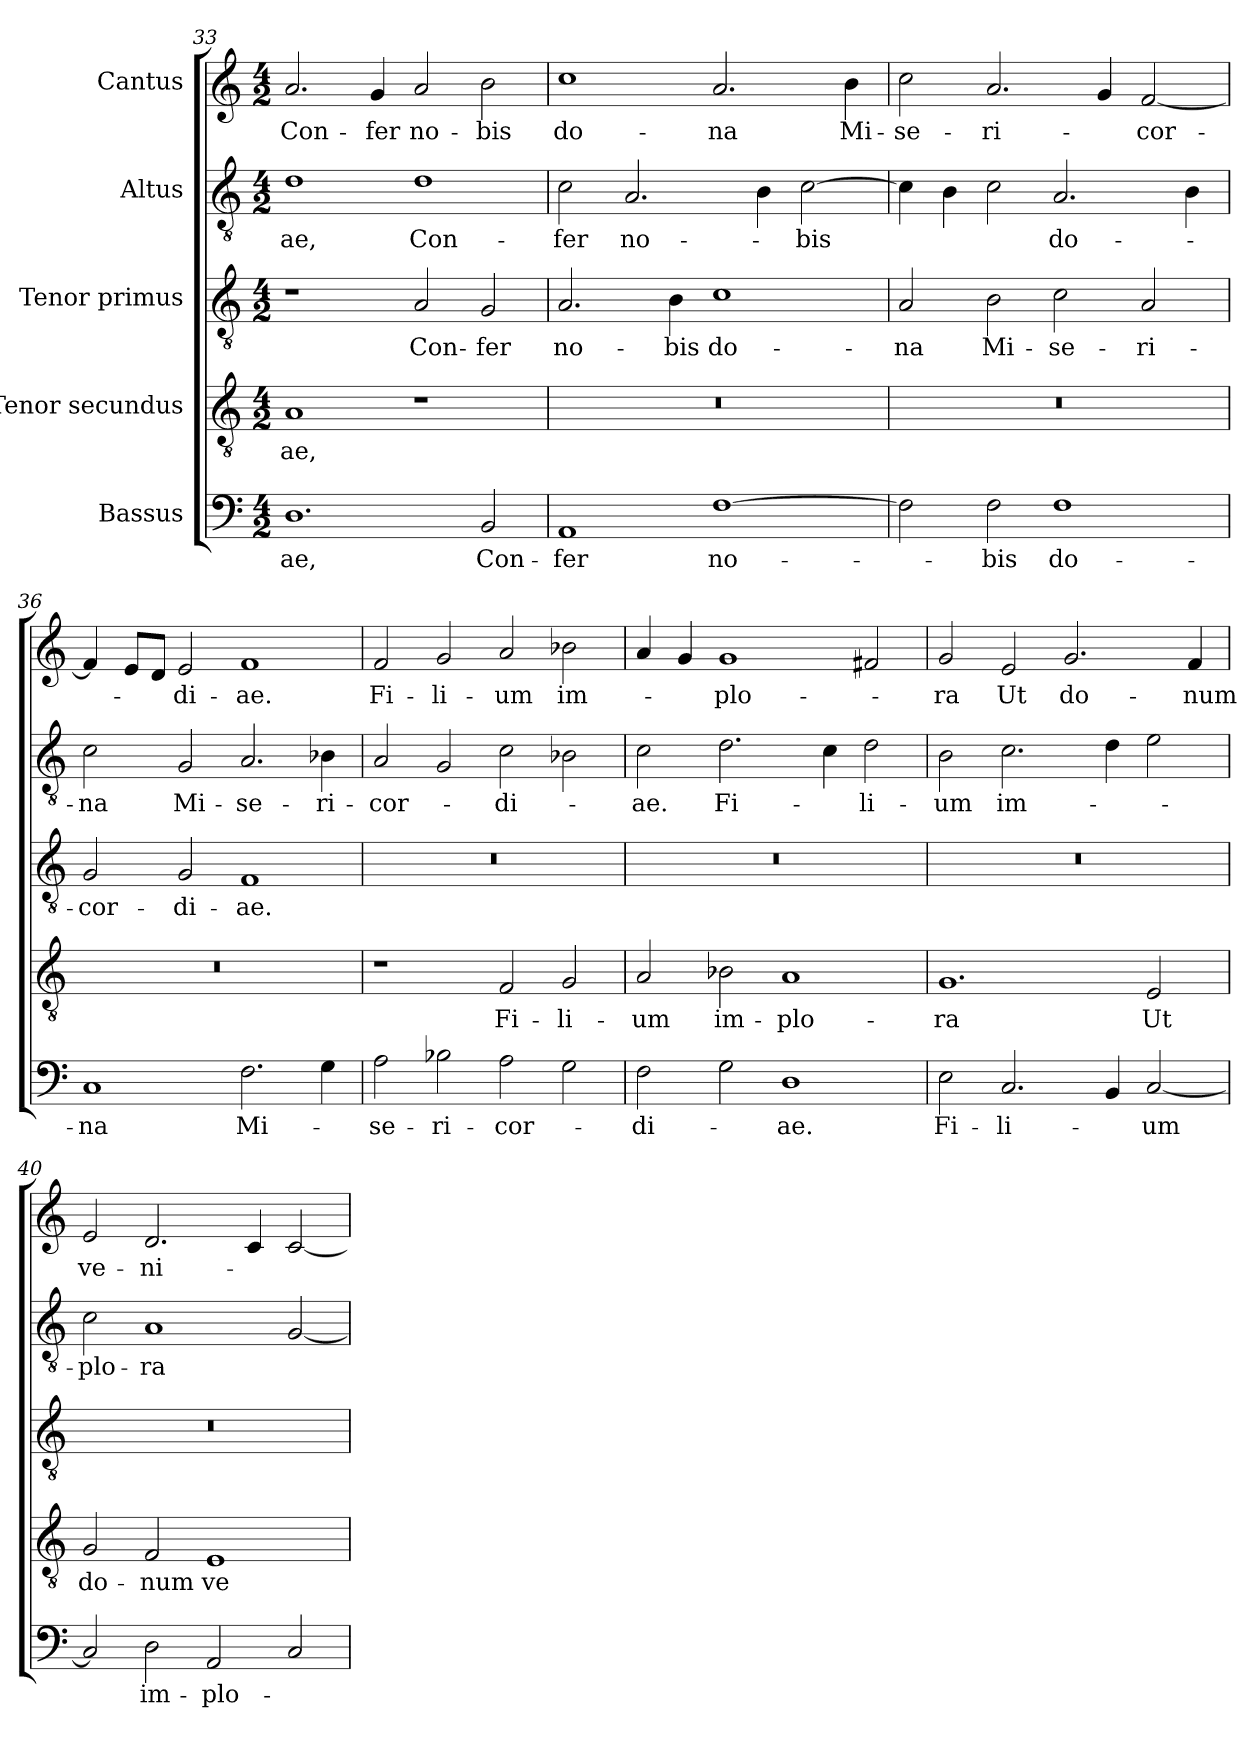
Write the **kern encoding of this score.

**kern	**text	**kern	**text	**kern	**text	**kern	**text	**kern	**text
*part5	*part5	*part4	*part4	*part3	*part3	*part2	*part2	*part1	*part1
*staff5	*staff5	*staff4	*staff4	*staff3	*staff3	*staff2	*staff2	*staff1	*staff1
*I"Bassus	*	*I"Tenor secundus	*	*I"Tenor primus	*	*I"Altus	*	*I"Cantus	*
!!LO:LB:g=z
*clefF4	*	*clefGv2	*	*clefGv2	*	*clefGv2	*	*clefG2	*
*k[]	*	*k[]	*	*k[]	*	*k[]	*	*k[]	*
*C:	*	*C:	*	*C:	*	*C:	*	*C:	*
*M4/2	*	*M4/2	*	*M4/2	*	*M4/2	*	*M4/2	*
=33	=33	=33	=33	=33	=33	=33	=33	=33	=33
1.D\	-ae,	1A/	-ae,	1r	.	1d\	-ae,	2.a/	Con-
.	.	.	.	.	.	.	.	4g/	-fer
.	.	1r	.	2A/	Con-	1d\	Con-	2a/	no-
2BB/	Con-	.	.	2G/	-fer	.	.	2b\	-bis
=34	=34	=34	=34	=34	=34	=34	=34	=34	=34
!	!	!	!	!	!	!	!	!	!LO:LY:i
1AA/	-fer	0r	.	2.A/	no-	2c\	-fer	1cc\	do-
.	.	.	.	.	.	2.A/	no-	.	.
.	.	.	.	4B\	-bis	.	.	.	.
!	!	!	!	!	!	!	!	!	!LO:LY:i
[1F\	no-	.	.	1c\	do-	.	.	2.a/	-na
.	.	.	.	.	.	4B\	.	.	.
.	.	.	.	.	.	[2c\	-bis	.	.
.	.	.	.	.	.	.	.	4b\	Mi-
=35	=35	=35	=35	=35	=35	=35	=35	=35	=35
2F\]	.	0r	.	2A/	-na	4c\]	.	2cc\	-se-
.	.	.	.	.	.	4B\	.	.	.
2F\	-bis	.	.	2B\	Mi-	2c\	.	2.a/	-ri-
1F\	do-	.	.	2c\	-se-	2.A/	do-	.	.
.	.	.	.	.	.	.	.	4g/	.
.	.	.	.	2A/	-ri-	.	.	[2f/	-cor-
.	.	.	.	.	.	4B\	.	.	.
=36	=36	=36	=36	=36	=36	=36	=36	=36	=36
1C/	-na	0r	.	2G/	-cor-	2c\	-na	4f/]	.
.	.	.	.	.	.	.	.	8e/L	.
.	.	.	.	.	.	.	.	8d/J	.
.	.	.	.	2G/	-di-	2G/	Mi-	2e/	-di-
2.F\	Mi-	.	.	1F/	-ae.	2.A/	-se-	1f/	-ae.
4G\	.	.	.	.	.	4B-X\	-ri-	.	.
=37	=37	=37	=37	=37	=37	=37	=37	=37	=37
2A\	-se-	1r	.	0r	.	2A/	-cor-	2f/	Fi-
2B-X\	-ri-	.	.	.	.	2G/	.	2g/	-li-
2A\	-cor-	2F/	Fi-	.	.	2c\	-di-	2a/	-um
2G\	.	2G/	-li-	.	.	2B-X\	.	2b-X\	im-
!!LO:LB:g=z
=38	=38	=38	=38	=38	=38	=38	=38	=38	=38
2F\	-di-	2A/	-um	0r	.	2c\	-ae.	4a/	.
.	.	.	.	.	.	.	.	4g/	.
!	!	!	!	!	!	!	!LO:LY:i	!	!
2G\	.	2B-X\	im-	.	.	2.d\	Fi-	1g/	-plo-
1D\	-ae.	1A/	-plo-	.	.	.	.	.	.
.	.	.	.	.	.	4c\	.	.	.
!	!	!	!	!	!	!	!LO:LY:i	!	!
.	.	.	.	.	.	2d\	-li-	2f#X/	.
=39	=39	=39	=39	=39	=39	=39	=39	=39	=39
!	!LO:LY:i	!	!	!	!	!	!LO:LY:i	!	!
2E\	Fi-	1.G/	-ra	0r	.	2B\	-um	2g/	-ra
!	!LO:LY:i	!	!	!	!	!	!LO:LY:i	!	!
2.C/	-li-	.	.	.	.	2.c\	im-	2e/	Ut
.	.	.	.	.	.	.	.	2.g/	do-
4BB/	.	.	.	.	.	4d\	.	.	.
!	!LO:LY:i	!	!	!	!	!	!	!	!
[2C/	-um	2E/	Ut	.	.	2e\	.	.	.
.	.	.	.	.	.	.	.	4f/	-num
=40	=40	=40	=40	=40	=40	=40	=40	=40	=40
!	!	!	!	!	!	!	!LO:LY:i	!	!
2C/]	.	2G/	do-	0r	.	2c\	-plo-	2e/	ve-
!	!LO:LY:i	!	!	!	!	!	!LO:LY:i	!	!
2D\	im-	2F/	-num	.	.	1A/	-ra	2.d/	-ni-
!	!LO:LY:i	!	!	!	!	!	!	!	!
2AA/	-plo-	1E/	ve-	.	.	.	.	.	.
.	.	.	.	.	.	.	.	4c/	.
2C/	.	.	.	.	.	[2G/	.	[2c/	.
=	=	=	=	=	=	=	=	=	=
*-	*-	*-	*-	*-	*-	*-	*-	*-	*-
